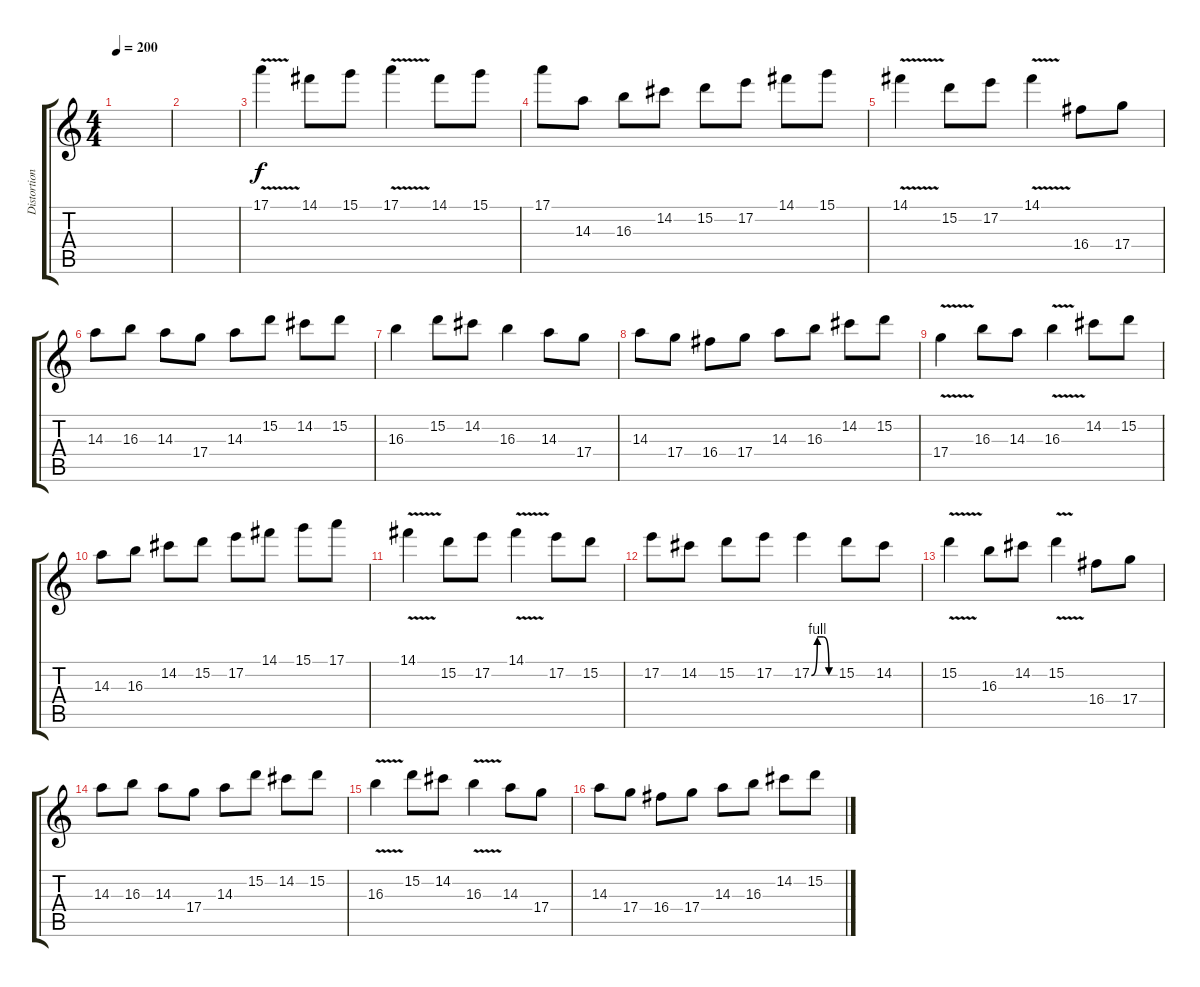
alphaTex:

\track ("Distortion Guitar" "Distortion") {instrument distortionguitar}
\staff {score tabs}
\tuning (E4 B3 G3 D3 A2 E2) {hide}
\ts (4 4)
\tempo 200
\clef g2
\ks c
|
|
17.1{v}.4 14.1.8 15.1.8 17.1{v}.4 14.1.8 15.1.8 |
17.1.8 14.3.8 16.3.8 14.2.8 15.2.8 17.2.8 14.1.8 15.1.8 |
14.1{v}.4 15.2.8 17.2.8 14.1{v}.4 16.4.8 17.4.8 |
14.3.8 16.3.8 14.3.8 17.4.8 14.3.8 15.2.8 14.2.8 15.2.8 |
16.3.4 15.2.8 14.2.8 16.3.4 14.3.8 17.4.8 |
14.3.8 17.4.8 16.4.8 17.4.8 14.3.8 16.3.8 14.2.8 15.2.8 |
17.4{v}.4 16.3.8 14.3.8 16.3{v}.4 14.2.8 15.2.8 |
14.3.8 16.3.8 14.2.8 15.2.8 17.2.8 14.1.8 15.1.8 17.1.8 |
14.1{v}.4 15.2.8 17.2.8 14.1{v}.4 17.2.8 15.2.8 |
17.2.8 14.2.8 15.2.8 17.2.8 17.2{be (custom 0 0 15 4 30 4 45 0 60 0)}.4 15.2.8 14.2.8 |
15.2{v}.4 16.3.8 14.2.8 15.2{v}.4 16.4.8 17.4.8 |
14.3.8 16.3.8 14.3.8 17.4.8 14.3.8 15.2.8 14.2.8 15.2.8 |
16.3{v}.4 15.2.8 14.2.8 16.3{v}.4 14.3.8 17.4.8 |
14.3.8 17.4.8 16.4.8 17.4.8 14.3.8 16.3.8 14.2.8 15.2.8
